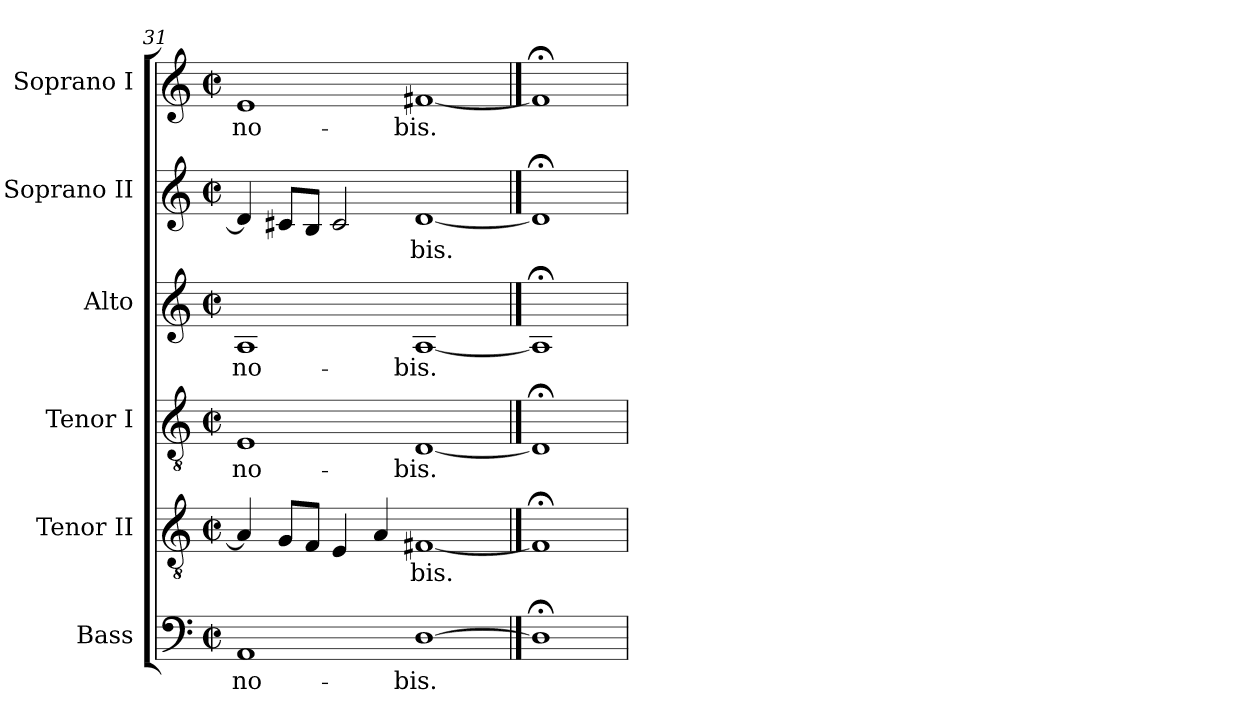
**kern	**text	**kern	**text	**kern	**text	**kern	**text	**kern	**text	**kern	**text
*part6	*part6	*part5	*part5	*part4	*part4	*part3	*part3	*part2	*part2	*part1	*part1
*staff6	*staff6	*staff5	*staff5	*staff4	*staff4	*staff3	*staff3	*staff2	*staff2	*staff1	*staff1
*I"Bass	*	*I"Tenor II	*	*I"Tenor I	*	*I"Alto	*	*I"Soprano II	*	*I"Soprano I	*
*I'B	*	*I'T II	*	*I'T I	*	*I'A	*	*I'S II	*	*I'S I	*
*clefF4	*	*clefGv2	*	*clefGv2	*	*clefG2	*	*clefG2	*	*clefG2	*
*k[]	*	*k[]	*	*k[]	*	*k[]	*	*k[]	*	*k[]	*
*C:	*	*C:	*	*C:	*	*C:	*	*C:	*	*C:	*
*M4/2	*	*M4/2	*	*M4/2	*	*M4/2	*	*M4/2	*	*M4/2	*
*met(c|)	*	*met(c|)	*	*met(c|)	*	*met(c|)	*	*met(c|)	*	*met(c|)	*
=31	=31	=31	=31	=31	=31	=31	=31	=31	=31	=31	=31
!	!LO:LY:b	!	!	!	!LO:LY:b	!	!LO:LY:b	!	!	!	!LO:LY:b
1AA	no-	4A]	.	1E	no-	1A	no-	4d]	.	1e	no-
.	.	8GL	.	.	.	.	.	8c#XL	.	.	.
.	.	8FJ	.	.	.	.	.	8BJ	.	.	.
.	.	4E	.	.	.	.	.	2c#	.	.	.
.	.	4A	.	.	.	.	.	.	.	.	.
!	!LO:LY:b	!	!LO:LY:b	!	!LO:LY:b	!	!LO:LY:b	!	!LO:LY:b	!	!LO:LY:b
[1D	-bis.	[1F#X	bis.	[1D	-bis.	[1A	-bis.	[1d	bis.	[1f#X	-bis.
==32	==32	==32	==32	==32	==32	==32	==32	==32	==32	==32	==32
1D;<]	.	1F#;<]	.	1D;<]	.	1A;<]	.	1d;<]	.	1f#;<]	.
=	=	=	=	=	=	=	=	=	=	=	=
*-	*-	*-	*-	*-	*-	*-	*-	*-	*-	*-	*-
